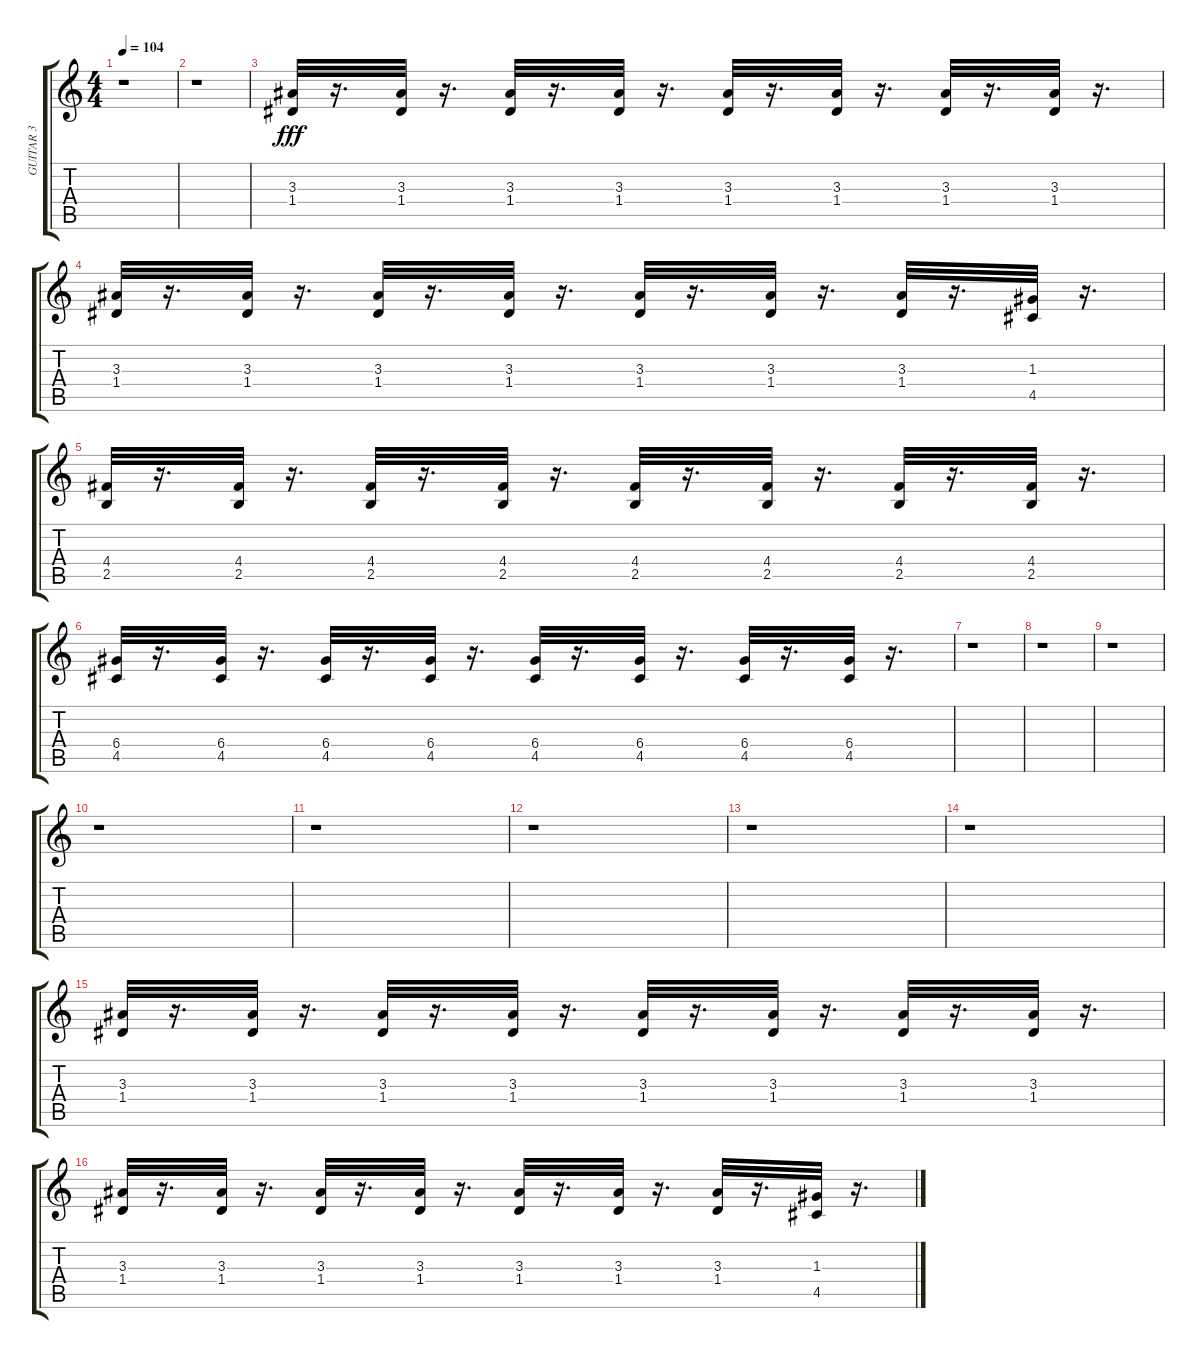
\track ("GUITAR 3" "GUITAR 3") {instrument overdrivenguitar}
\staff {score tabs}
\tuning (E4 B3 G3 D3 A2 E2) {hide}
\ts (4 4)
\tempo 104
\clef g2
\ks c
r.1{dy fff} |
r.1 |
(3.3 1.4).32 r.16{d} (3.3 1.4).32 r.16{d} (3.3 1.4).32 r.16{d} (3.3 1.4).32 r.16{d} (3.3 1.4).32 r.16{d} (3.3 1.4).32 r.16{d} (3.3 1.4).32 r.16{d} (3.3 1.4).32 r.16{d} |
(3.3 1.4).32 r.16{d} (3.3 1.4).32 r.16{d} (3.3 1.4).32 r.16{d} (3.3 1.4).32 r.16{d} (3.3 1.4).32 r.16{d} (3.3 1.4).32 r.16{d} (3.3 1.4).32 r.16{d} (1.3 4.5).32 r.16{d} |
(4.4 2.5).32 r.16{d} (4.4 2.5).32 r.16{d} (4.4 2.5).32 r.16{d} (4.4 2.5).32 r.16{d} (4.4 2.5).32 r.16{d} (4.4 2.5).32 r.16{d} (4.4 2.5).32 r.16{d} (4.4 2.5).32 r.16{d} |
(6.4 4.5).32 r.16{d} (6.4 4.5).32 r.16{d} (6.4 4.5).32 r.16{d} (6.4 4.5).32 r.16{d} (6.4 4.5).32 r.16{d} (6.4 4.5).32 r.16{d} (6.4 4.5).32 r.16{d} (6.4 4.5).32 r.16{d} |
r.1 |
r.1 |
r.1 |
r.1 |
r.1 |
r.1 |
r.1 |
r.1 |
(3.3 1.4).32 r.16{d} (3.3 1.4).32 r.16{d} (3.3 1.4).32 r.16{d} (3.3 1.4).32 r.16{d} (3.3 1.4).32 r.16{d} (3.3 1.4).32 r.16{d} (3.3 1.4).32 r.16{d} (3.3 1.4).32 r.16{d} |
(3.3 1.4).32 r.16{d} (3.3 1.4).32 r.16{d} (3.3 1.4).32 r.16{d} (3.3 1.4).32 r.16{d} (3.3 1.4).32 r.16{d} (3.3 1.4).32 r.16{d} (3.3 1.4).32 r.16{d} (1.3 4.5).32 r.16{d}
